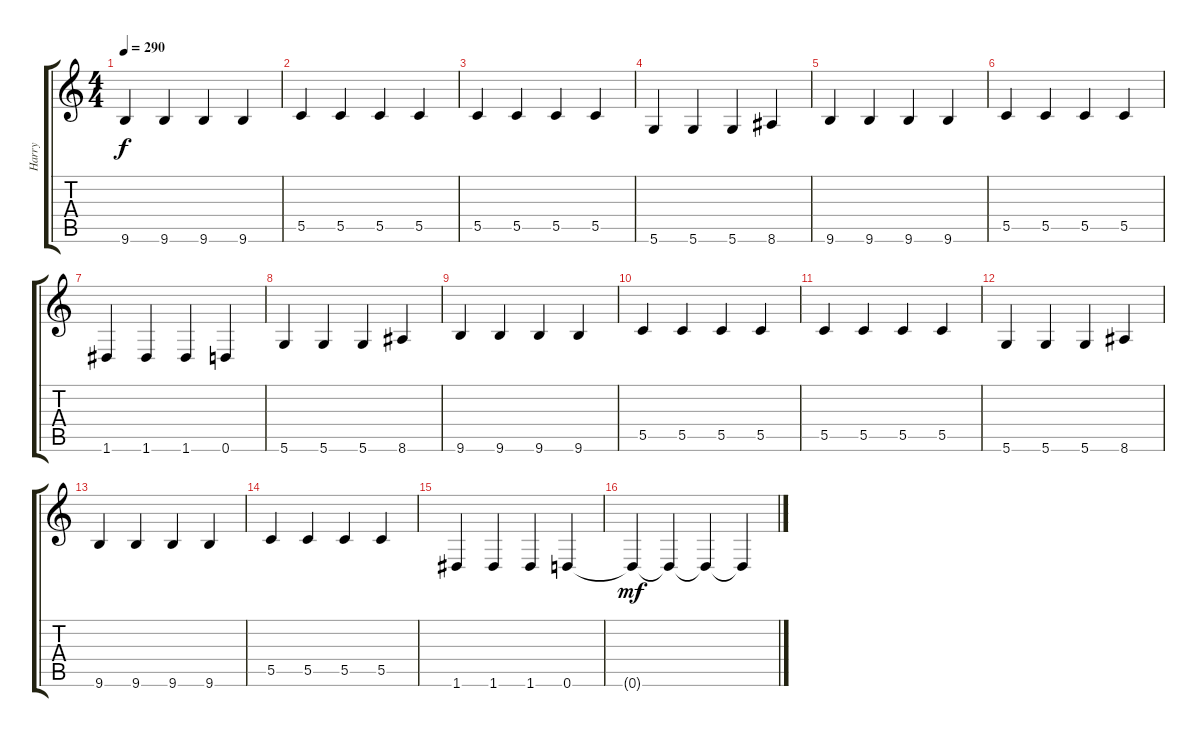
\track ("Harry" "Harry") {instrument electricbasspick}
\staff {score tabs}
\tuning (D4 A3 F3 C3 G2 D2) {hide}
\ts (4 4)
\tempo 290
\clef g2
\ks c
9.6.4{dy f} 9.6.4 9.6.4 9.6.4 |
5.5.4 5.5.4 5.5.4 5.5.4 |
5.5.4 5.5.4 5.5.4 5.5.4 |
5.6.4 5.6.4 5.6.4 8.6.4 |
9.6.4 9.6.4 9.6.4 9.6.4 |
5.5.4 5.5.4 5.5.4 5.5.4 |
1.6.4 1.6.4 1.6.4 0.6.4 |
5.6.4 5.6.4 5.6.4 8.6.4 |
9.6.4 9.6.4 9.6.4 9.6.4 |
5.5.4 5.5.4 5.5.4 5.5.4 |
5.5.4 5.5.4 5.5.4 5.5.4 |
5.6.4 5.6.4 5.6.4 8.6.4 |
9.6.4 9.6.4 9.6.4 9.6.4 |
5.5.4 5.5.4 5.5.4 5.5.4 |
1.6.4 1.6.4 1.6.4 0.6.4 |
0.6{t}.4{dy mf} 0.6{t}.4 0.6{t}.4 0.6{t}.4
